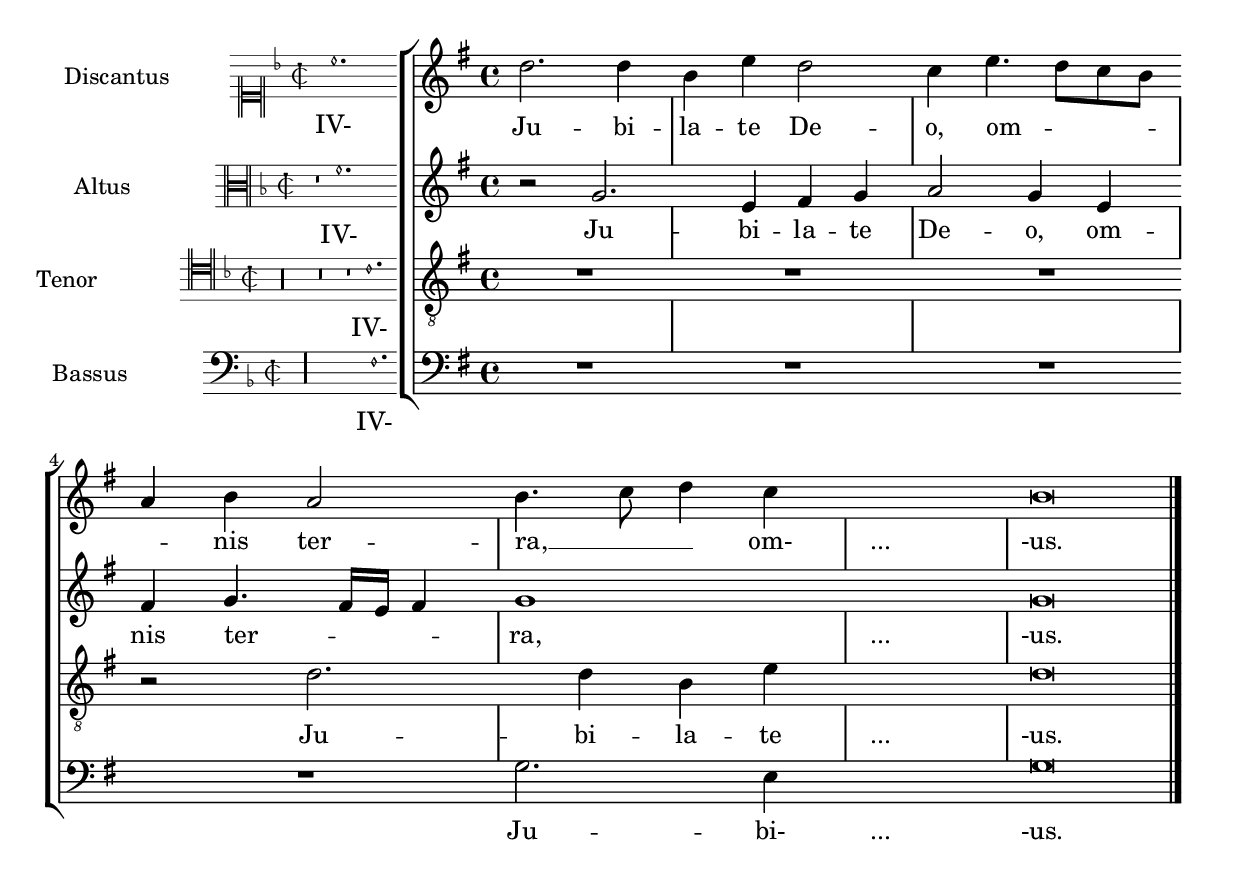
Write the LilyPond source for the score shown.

\version "2.17.6"

\header {
  lsrtags = "staff-notation, ancient-notation, really-cool"
  texidoc = "
Incipits can be added using the instrument name grob, but keeping
separate the instrument name definition and the incipit definition.
"
  doctitle = "Incipit"
}

incipit =
#(define-music-function (parser location incipit-music) (ly:music?)
  #{
    \once \override Staff.InstrumentName.self-alignment-X = #RIGHT
    \once \override Staff.InstrumentName.self-alignment-Y = #UP
    \once \override Staff.InstrumentName.Y-offset =
      #(lambda (grob)
         (+ 4 (system-start-text::calc-y-offset grob)))
    \once \override Staff.InstrumentName.padding = #0.3
    \once \override Staff.InstrumentName.stencil =
      #(lambda (grob)
	 (let* ((instrument-name (ly:grob-property grob 'long-text)))
	   (set! (ly:grob-property grob 'long-text)
		 #{ \markup
		      \score
		         {
			   { \context MensuralStaff \with {
	                        instrumentName = #instrument-name
			        \override VerticalAxisGroup.Y-extent = #'(-4 . 4)
	                     } $incipit-music
			   }
	                   \layout { $(ly:grob-layout grob)
			             line-width = \indent
		                     indent =
				% primitive-eval is probably easiest for
				% escaping lexical closure and evaluating
				% everything respective to (current-module).
	                             #(primitive-eval
                                       '(or (false-if-exception (- indent (* mm incipit-width)))
					    (* 0.5 indent)))
			             ragged-right = ##f
			             ragged-last = ##f
			             system-count = #1 }
			 }
		  #})
           (system-start-text::print grob)))
  #})

%%%%%%%%%%%%%%%%%%%%%%%%%

global = {
  \set Score.skipBars = ##t
  \key g \major
  \time 4/4

  % the actual music
  \skip 1*8

  % let finis bar go through all staves
  \override Staff.BarLine.transparent = ##f

  % finis bar
  \bar "|."
}

discantusIncipit = <<
  \new MensuralVoice = "discantusIncipit" <<
    \repeat unfold 9 { s1 \noBreak }
    {
      \clef "neomensural-c1"
      \key f \major
      \time 2/2
      c''1.
    }
  >>
  \new Lyrics \lyricsto discantusIncipit { IV- }
>>

discantusNotes = {
  \transpose c' c'' {
    \clef "treble"
    d'2. d'4 |
    b e' d'2 |
    c'4 e'4.( d'8 c' b |
    a4) b a2 |
    b4.( c'8 d'4) c'4 |
    \once \override NoteHead.transparent = ##t
    c'1 |
    b\breve |
  }
}

discantusLyrics = \lyricmode {
  Ju -- bi -- |
  la -- te De -- |
  o, om --
  nis ter -- |
  ra, __ om- |
  "..." |
  -us. |
}

altusIncipit = <<
  \new MensuralVoice = "altusIncipit" <<
    \repeat unfold 9 { s1 \noBreak }
    {
      \clef "neomensural-c3"
      \key f \major
      \time 2/2
      r1 f'1.
    }
  >>
  \new Lyrics \lyricsto altusIncipit { IV- }
>>

altusNotes = {
  \transpose c' c'' {
    \clef "treble"
    % two measures
    r2 g2. e4 fis g |
    a2 g4 e |
    fis g4.( fis16 e fis4) |
    g1 |
    \once \override NoteHead.transparent = ##t
    g1 |
    g\breve |
  }
}

altusLyrics = \lyricmode {
  % two measures
  Ju -- bi -- la -- te |
  De -- o, om -- |
  nis ter -- ra, |
  "..." |
  -us. |
}

tenorIncipit = <<
  \new MensuralVoice = "tenorIncipit" <<
    \repeat unfold 9 { s1 \noBreak }
    {
      \clef "neomensural-c4"
      \key f \major
      \time 2/2
      r\longa
      r\breve
      r1 c'1.
    }
  >>
  \new Lyrics \lyricsto tenorIncipit { IV- }
>>

tenorNotes = {
  \transpose c' c' {
    \clef "treble_8"
    R1 |
    R1 |
    R1 |
    % two measures
    r2 d'2. d'4 b e' |
    \once \override NoteHead.transparent = ##t
    e'1 |
    d'\breve |
  }
}

tenorLyrics = \lyricmode {
  % two measures
  Ju -- bi -- la -- te |
  "..." |
  -us.
}

bassusIncipit = <<
  \new MensuralVoice = "bassusIncipit" <<
    \repeat unfold 9 { s1 \noBreak }
    {
      \clef "bass"
      \key f \major
      \time 2/2
      %% incipit
      r\maxima
      f1.
    }
  >>
  \new Lyrics \lyricsto bassusIncipit { IV- }
>>

bassusNotes = {
  \transpose c' c' {
    \clef "bass"
    R1 |
    R1 |
    R1 |
    R1 |
    g2. e4 |
    \once \override NoteHead.transparent = ##t
    e1 |
    g\breve |
  }
}

bassusLyrics = \lyricmode {
  Ju -- bi- |
  "..." |
  -us.
}

\score {
  <<
    \new StaffGroup = choirStaff <<
      \new Voice = "discantusNotes" <<
        \global
        \set Staff.instrumentName = #"Discantus"
        \incipit \discantusIncipit
        \discantusNotes
      >>
      \new Lyrics = "discantusLyrics" \lyricsto discantusNotes { \discantusLyrics }
      \new Voice = "altusNotes" <<
        \global
        \set Staff.instrumentName = #"Altus"
        \incipit \altusIncipit
        \altusNotes
      >>
      \new Lyrics = "altusLyrics" \lyricsto altusNotes { \altusLyrics }
      \new Voice = "tenorNotes" <<
        \global
        \set Staff.instrumentName = #"Tenor"
        \incipit \tenorIncipit
        \tenorNotes
      >>
      \new Lyrics = "tenorLyrics" \lyricsto tenorNotes { \tenorLyrics }
      \new Voice = "bassusNotes" <<
        \global
        \set Staff.instrumentName = #"Bassus"
        \incipit \bassusIncipit
        \bassusNotes
      >>
      \new Lyrics = "bassusLyrics" \lyricsto bassusNotes { \bassusLyrics }
    >>
  >>
  \layout {
    \context {
      \Score
      %% no bar lines in staves or lyrics
      \override BarLine.transparent = ##t
    }
    %% the next two instructions keep the lyrics between the bar lines
    \context {
      \Lyrics
      \consists "Bar_engraver"
      \consists "Separating_line_group_engraver"
    }
    \context {
      \Voice
      %% no slurs
      \override Slur.transparent = ##t
      %% Comment in the below "\remove" command to allow line
      %% breaking also at those bar lines where a note overlaps
      %% into the next measure.  The command is commented out in this
      %% short example score, but especially for large scores, you
      %% will typically yield better line breaking and thus improve
      %% overall spacing if you comment in the following command.
      %%\remove "Forbid_line_break_engraver"
    }
    indent = 6\cm
    incipit-width = 4\cm
  }
}
